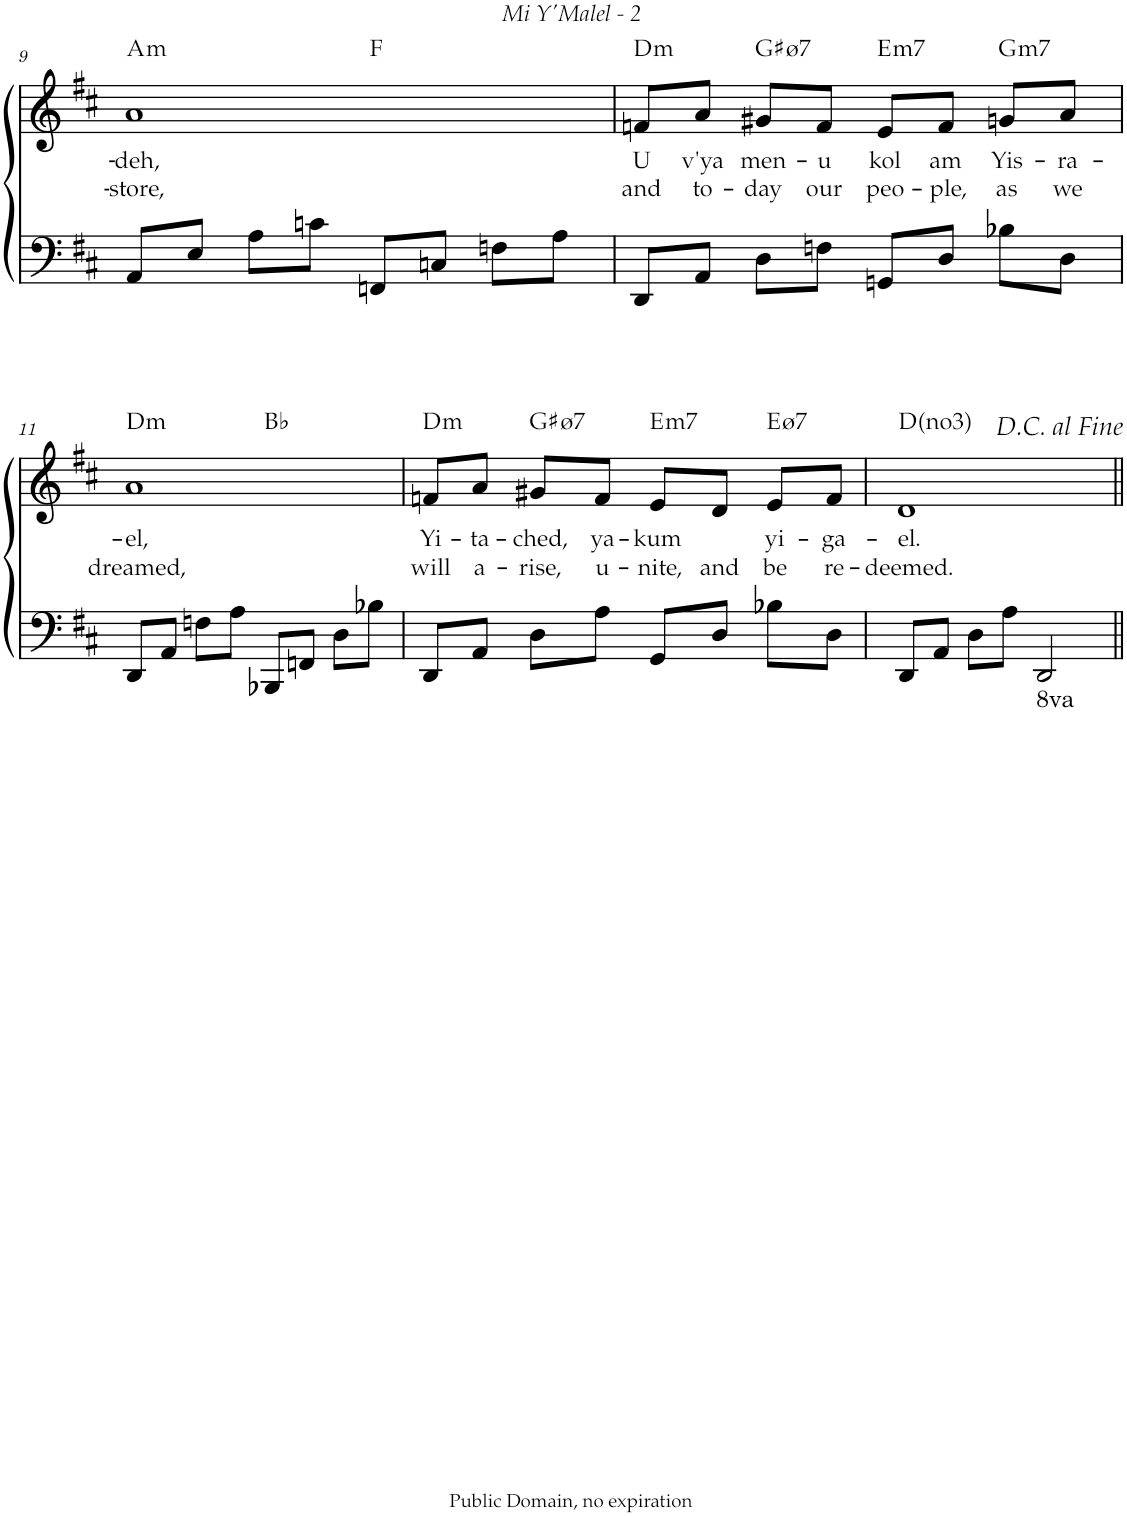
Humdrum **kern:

**kern	**kern	**text	**text	**harte
*part2	*part1	*part1	*part1	*part1
*staff2	*staff1	*staff1	*staff1	*
*I"Piano	*I"Piano	*	*	*
*I'Pno	*I'Pno	*	*	*
!!LO:PB:g=z
*clefF4	*clefG2	*	*	*
*k[f#c#]	*k[f#c#]	*	*	*
*M4/4	*M4/4	*	*	*
=9	=9	=9	=9	=9
!	!	!LO:LY:b	!LO:LY:b	!LO:H:kt=m
*	*^	*	*	*
8AA/L	1a	2ryy	-deh,	-store,	A:min
8E/J	.	.	.	.	.
8A\L	.	.	.	.	.
8cn\J	.	.	.	.	.
8FFn/L	.	2ryy	.	.	F:maj
8Cn/J	.	.	.	.	.
8Fn\L	.	.	.	.	.
8A\J	.	.	.	.	.
=10	=10	=10	=10	=10	=10
!	!	!	!LO:LY:b	!LO:LY:b	!LO:H:kt=m
*	*v	*v	*	*	*
8DD/L	8fn/L	U	and	D:min
!	!	!LO:LY:b	!LO:LY:b	!
8AA/J	8a/J	v'ya	to-	.
!	!	!LO:LY:b	!LO:LY:b	!LO:H:kt=7
8D\L	8g#X/L	men-	-day	G#:hdim7
!	!	!LO:LY:b	!LO:LY:b	!
8Fn\J	8f/J	-u	our	.
!	!	!LO:LY:b	!LO:LY:b	!LO:H:kt=m7
8GGn/L	8e/L	kol	peo-	E:min7
!	!	!LO:LY:b	!LO:LY:b	!
8D/J	8f/J	am	-ple,	.
!	!	!LO:LY:b	!LO:LY:b	!LO:H:kt=m7
8B-X\L	8gn/L	Yis-	as	G:min7
!	!	!LO:LY:b	!LO:LY:b	!
8D\J	8a/J	-ra-	we	.
!!LO:LB:g=z
=11	=11	=11	=11	=11
!	!	!LO:LY:b	!LO:LY:b	!LO:H:kt=m
*	*^	*	*	*
8DD/L	1a	2ryy	-el,	dreamed,	D:min
8AA/J	.	.	.	.	.
8Fn\L	.	.	.	.	.
8A\J	.	.	.	.	.
8BBB-X/L	.	2ryy	.	.	Bb:maj
8FFn/J	.	.	.	.	.
8D\L	.	.	.	.	.
8B-X\J	.	.	.	.	.
=12	=12	=12	=12	=12	=12
!	!	!	!LO:LY:b	!LO:LY:b	!LO:H:kt=m
*	*v	*v	*	*	*
8DD/L	8fn/L	Yi-	will	D:min
!	!	!LO:LY:b	!LO:LY:b	!
8AA/J	8a/J	-ta-	a-	.
!	!	!LO:LY:b	!LO:LY:b	!LO:H:kt=7
8D\L	8g#X/L	-ched,	-rise,	G#:hdim7
!	!	!LO:LY:b	!LO:LY:b	!
8A\J	8f/J	ya-	u-	.
!	!	!LO:LY:b	!LO:LY:b	!LO:H:kt=m7
8GG/L	8e/L	-kum	-nite,	E:min7
!	!	!	!LO:LY:b	!
8D/J	8d/J	.	and	.
!	!	!LO:LY:b	!LO:LY:b	!LO:H:kt=7
8B-X\L	8e/L	yi-	be	E:hdim7
!	!	!LO:LY:b	!LO:LY:b	!
8D\J	8f/J	-ga-	re-	.
=13	=13	=13	=13	=13
!	!	!LO:LY:b	!LO:LY:b	!
8DD/L	1d	-el.	-deemed.	D:maj(*3)
8AA/J	.	.	.	.
8D\L	.	.	.	.
8A\J	.	.	.	.
*8ba	*	*	*	*
2DDD/	.	.	.	.
!	!LO:TX:a:t=<i><font face="Palatino"/>D.C. al Fine</i>	!	!	!
*X8ba	*	*	*	*
=||	=||	=||	=||	=||
*-	*-	*-	*-	*-
